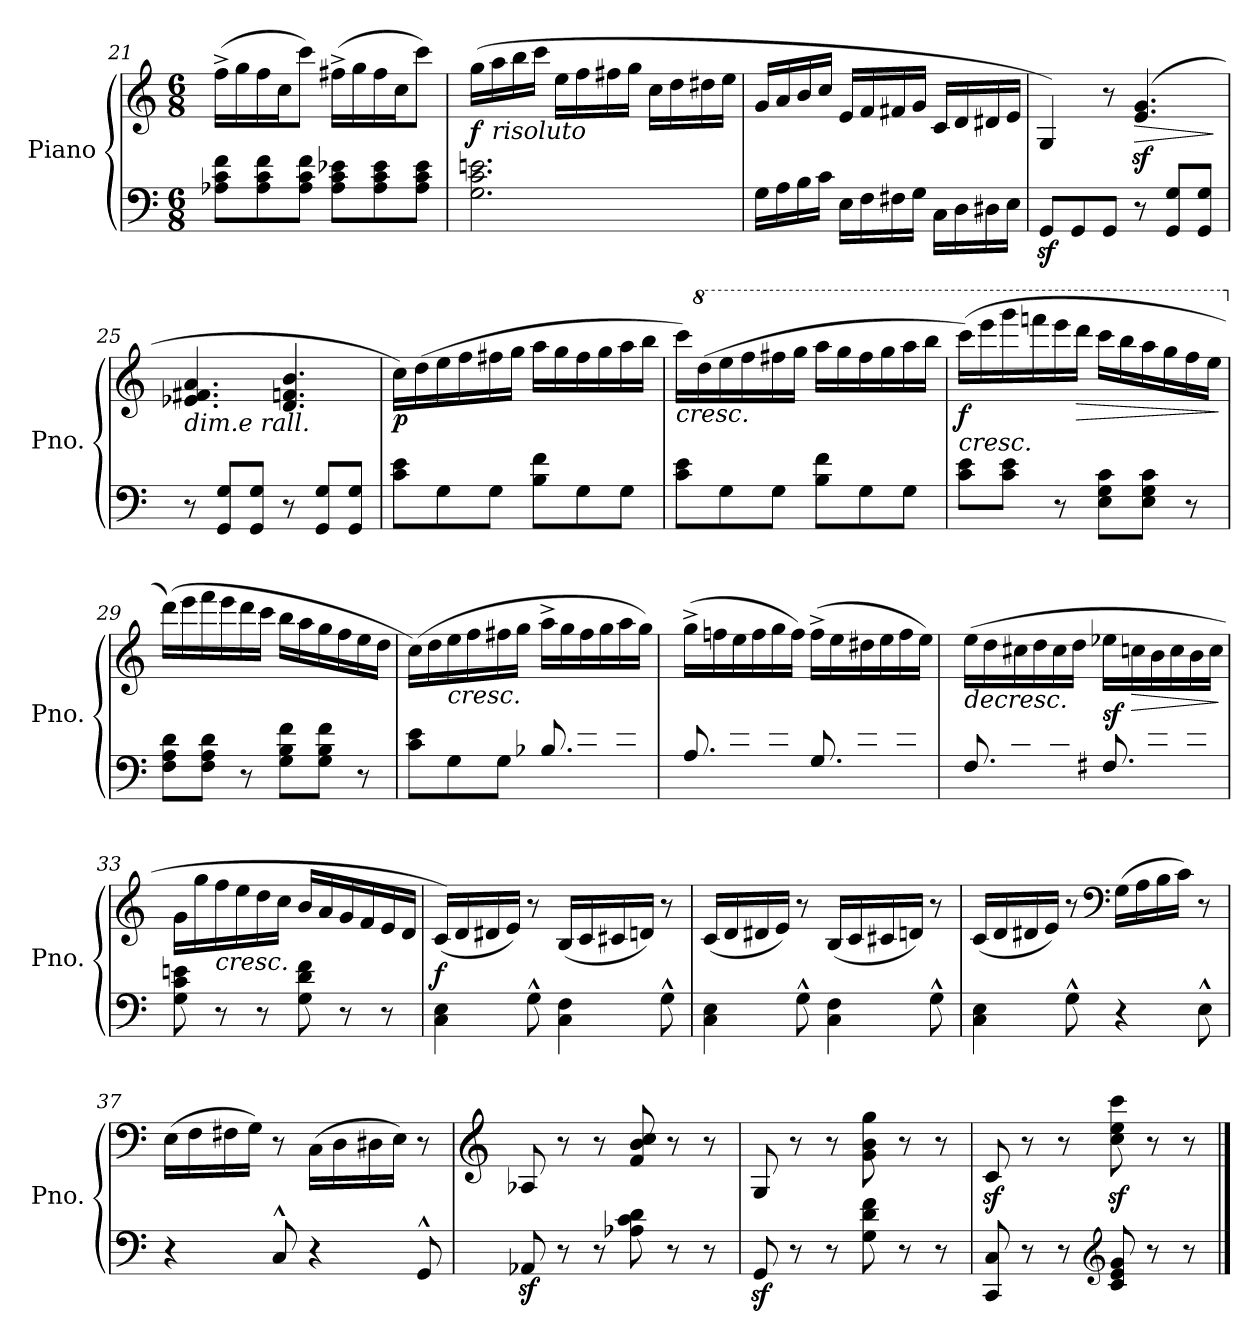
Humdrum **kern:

**kern	**kern	**dynam
*part1	*part1	*part1
*staff2	*staff1	*staff1/2
*I"Piano	*	*
*I'Pno.	*	*
*clefF4	*clefG2	*
*k[]	*k[]	*
*M6/8	*M6/8	*
=21	=21	=21
8A-X\ 8c\ 8f\L	(16ff^\LL	.
.	16gg\	.
8A-\ 8c\ 8f\	16ff\	.
.	16cc\J	.
8A-\ 8c\ 8f\J	8ccc\J)	.
8A-\ 8c\ 8e-X\L	(16ff#X^\LL	.
.	16gg\	.
8A-\ 8c\ 8e-\	16ff#\	.
.	16cc\J	.
8A-\ 8c\ 8e-\J	8ccc\J)	.
=22	=22	=22
!	!	!LO:DY:b
2.G\ 2.c\ 2.en\	(16gg\LL	f
!	!LO:TX:b:i:t=risoluto	!
.	16aa\	.
.	16bb\	.
.	16ccc\JJ	.
.	16ee\LL	.
.	16ff\	.
.	16ff#X\	.
.	16gg\JJ	.
.	16cc\LL	.
.	16dd\	.
.	16dd#X\	.
.	16ee\JJ	.
!!LO:LB:g=z
=23	=23	=23
16G\LL	16g/LL	.
16A\	16a/	.
16B\	16b/	.
16c\JJ	16cc/JJ	.
16E\LL	16e/LL	.
16F\	16f/	.
16F#X\	16f#X/	.
16G\JJ	16g/JJ	.
16C\LL	16c/LL	.
16D\	16d/	.
16D#X\	16d#X/	.
16E\JJ	16e/JJ	.
=24	=24	=24
8GGz>/L	4G/)	.
8GG/	.	.
8GG/J	8r	.
!	!	!LO:HP:b
8r	(4.e/z< 4.g/z<	>
8GG/ 8G/L	.	.
8GG/ 8G/J	.	.
.	.	]
=25	=25	=25
!	!LO:TX:b:i:t=dim.e rall.	!
8r	4.e-X/ 4.f#X/ 4.a/	.
8GG/ 8G/L	.	.
8GG/ 8G/J	.	.
8r	4.d/ 4.fn/ 4.b/	.
8GG/ 8G/L	.	.
8GG/ 8G/J	.	.
=26	=26	=26
!	!	!LO:DY:b
8c\ 8e\L	16cc\LL)	p
.	(16dd\	.
8G\	16ee\	.
.	16ff\	.
8G\J	16ff#X\	.
.	16gg\JJ	.
8B\ 8f\L	16aa\LL	.
.	16gg\	.
8G\	16ff#\	.
.	16gg\	.
8G\J	16aa\	.
.	16bb\JJ	.
!!LO:LB:g=z
=27	=27	=27
!	!LO:TX:b:i:t=cresc.	!
8c\ 8e\L	16ccc\LL)	.
*	*8va	*
.	(16ddd\	.
8G\	16eee\	.
.	16fff\	.
8G\J	16fff#X\	.
.	16ggg\JJ	.
8B\ 8f\L	16aaa\LL	.
.	16ggg\	.
8G\	16fff#\	.
.	16ggg\	.
8G\J	16aaa\	.
.	16bbb\JJ	.
=28	=28	=28
!	!	!LO:HP:b
!	!	!LO:DY:n=1:b
8c\ 8e\L	(16cccc\LL)	< f
.	16eeee\	.
8c\ 8e\J	16gggg\	.
.	16ffffn\	.
8r	16eeee\	.
!	!	!LO:HP:b
.	16dddd\JJ	>
8E\ 8G\ 8c\L	16cccc\LL	.
.	16bbb\	.
8E\ 8G\ 8c\J	16aaa\	.
.	16ggg\	.
8r	16fff\	.
.	16eee\JJ	.
.	.	[ ]
=29	=29	=29
*	*X8va	*
8F\ 8A\ 8d\L	(16ddd\LL)	.
.	16eee\	.
8F\ 8A\ 8d\J	16fff\	.
.	16eee\	.
8r	16ddd\	.
.	16ccc\JJ	.
8G\ 8B\ 8f\L	16bb\LL	.
.	16aa\	.
8G\ 8B\ 8f\J	16gg\	.
.	16ff\	.
8r	16ee\	.
.	16dd\JJ	.
!!LO:LB:g=z
=30	=30	=30
*^	*	*
8c\ 8e\L	4.ryy	(16cc\LL)	.
.	.	16dd\	.
!	!	!LO:TX:b:i:t=cresc.	!
8G\	.	16ee\	.
.	.	16ff\	.
8G\J	.	16ff#X\	.
.	.	16gg\JJ	.
8.B-X/	8B-\Lyy	16aa^\LL	.
.	.	16gg\	.
.	8c\ 8e\	16ff#\	.
16ryy	.	16gg\	.
8ryy	8c\ 8e\J	16aa\	.
.	.	16gg\JJ)	.
=31	=31	=31	=31
8.A/	8A\Lyy	(16gg^\LL	.
.	.	16ffn\	.
.	8c\ 8f\	16ee\	.
16ryy	.	16ff\	.
8ryy	8c\ 8f\J	16gg\	.
.	.	16ff\JJ)	.
8.G/	8G\Lyy	(16ff^\LL	.
.	.	16ee\	.
.	8c\ 8e\	16dd#X\	.
16ryy	.	16ee\	.
8ryy	8c\ 8e\J	16ff\	.
.	.	16ee\JJ)	.
=32	=32	=32	=32
!	!	!	!LO:HP:b
8.F/	8F\Lyy	(16ee\LL	>
.	.	16dd\	.
.	8A\ 8d\	16cc#X\	.
16ryy	.	16dd\	.
8ryy	8A\ 8d\J	16cc#\	.
.	.	16dd\JJ	.
!	!	!	!LO:DY:a=2
8.F#X/	8F#\Lyy	16ee-X\LL	sf
!	!	!	!LO:HP:b
.	.	16ccn\	>
.	8A\ 8e-X\	16b\	.
16ryy	.	16cc\	.
8ryy	8A\ 8e-\J	16b\	.
.	.	16cc\JJ	.
*v	*v	*	*
.	.	] ]
!!LO:LB:g=z
=33	=33	=33
8G\ 8c\ 8en\	16g\LL	.
.	16gg\	.
!	!LO:TX:b:i:t=cresc.	!
8r	16ff\	.
.	16ee\	.
8r	16dd\	.
.	16cc\JJ	.
8G\ 8d\ 8f\	16b/LL	.
.	16a/	.
8r	16g/	.
.	16f/	.
8r	16e/	.
.	16d/JJ	.
=34	=34	=34
!	!	!LO:DY:a=2
4C\ 4E\	(16c/LL)	f
.	16d/	.
.	16d#X/	.
.	16e/JJ)	.
8G^^\	8r	.
4C\ 4F\	(16B/LL	.
.	16c/	.
.	16c#X/	.
.	16dn/JJ)	.
8G^^\	8r	.
=35	=35	=35
4C\ 4E\	(16c/LL	.
.	16d/	.
.	16d#X/	.
.	16e/JJ)	.
8G^^\	8r	.
4C\ 4F\	(16B/LL	.
.	16c/	.
.	16c#X/	.
.	16dn/JJ)	.
8G^^\	8r	.
!!LO:PB:g=z
=36	=36	=36
4C\ 4E\	(16c/LL	.
.	16d/	.
.	16d#X/	.
.	16e/JJ)	.
8G^^\	8r	.
*	*clefF4	*
4r	(16G\LL	.
.	16A\	.
.	16B\	.
.	16c\JJ)	.
8E^^\	8r	.
=37	=37	=37
4r	(16E\LL	.
.	16F\	.
.	16F#X\	.
.	16G\JJ)	.
8C^^/	8r	.
4r	(16C\LL	.
.	16D\	.
.	16D#X\	.
.	16E\JJ)	.
8GG^^/	8r	.
=38	=38	=38
*	*clefG2	*
8AA-Xz>/	8A-X/	.
8r	8r	.
8r	8r	.
8A-X\ 8c\ 8d\	8f/ 8b/ 8cc/	.
8r	8r	.
8r	8r	.
=39	=39	=39
8GGz>/	8G/	.
8r	8r	.
8r	8r	.
8G\ 8d\ 8f\	8g\ 8b\ 8gg\	.
8r	8r	.
8r	8r	.
!!LO:LB:g=z
=40	=40	=40
8CC/ 8C/	8cz</	.
8r	8r	.
8r	8r	.
*clefG2	*	*
8c/ 8e/ 8g/	8cc\z< 8ee\z< 8ccc\z<	.
8r	8r	.
8r	8r	.
==	==	==
*-	*-	*-
